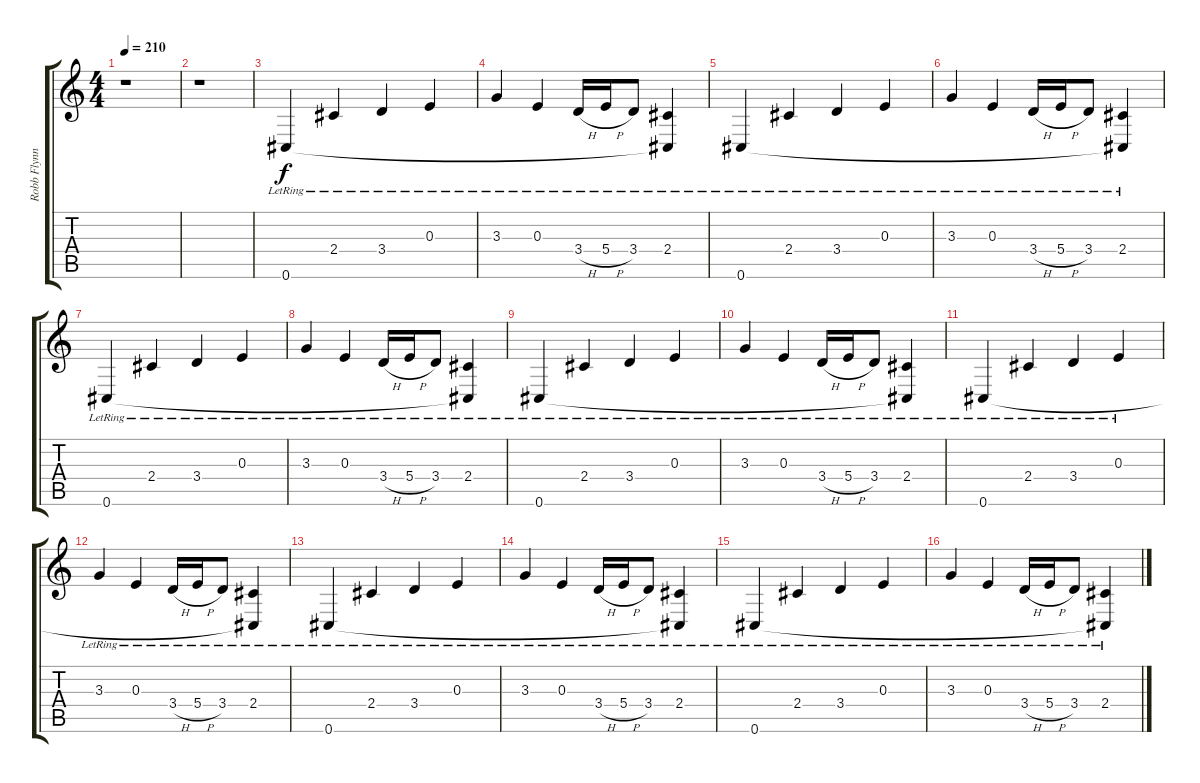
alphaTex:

\track ("Robb Flynn Cl" "Robb Flynn") {instrument electricguitarclean}
\staff {score tabs}
\tuning (Db4 Ab3 E3 B2 Gb2 Db2) {hide}
\ts (4 4)
\tempo 210
\clef g2
\ks c
r.1{dy f} |
r.1 |
0.6{lr}.4 2.4{lr}.4 3.4{lr}.4 0.3{lr}.4 |
3.3{lr}.4 0.3{lr}.4 3.4{h lr}.16 5.4{h lr}.16 3.4{lr}.8 (2.4{lr} 0.6{t}).4 |
0.6{lr}.4 2.4{lr}.4 3.4{lr}.4 0.3{lr}.4 |
3.3{lr}.4 0.3{lr}.4 3.4{h lr}.16 5.4{h lr}.16 3.4{lr}.8 (2.4{lr} 0.6{t}).4 |
0.6{lr}.4 2.4{lr}.4 3.4{lr}.4 0.3{lr}.4 |
3.3{lr}.4 0.3{lr}.4 3.4{h lr}.16 5.4{h lr}.16 3.4{lr}.8 (2.4{lr} 0.6{t}).4 |
0.6{lr}.4 2.4{lr}.4 3.4{lr}.4 0.3{lr}.4 |
3.3{lr}.4 0.3{lr}.4 3.4{h lr}.16 5.4{h lr}.16 3.4{lr}.8 (2.4{lr} 0.6{t}).4 |
0.6{lr}.4 2.4{lr}.4 3.4{lr}.4 0.3{lr}.4 |
3.3{lr}.4 0.3{lr}.4 3.4{h lr}.16 5.4{h lr}.16 3.4{lr}.8 (2.4{lr} 0.6{t}).4 |
0.6{lr}.4 2.4{lr}.4 3.4{lr}.4 0.3{lr}.4 |
3.3{lr}.4 0.3{lr}.4 3.4{h lr}.16 5.4{h lr}.16 3.4{lr}.8 (2.4{lr} 0.6{t}).4 |
0.6{lr}.4 2.4{lr}.4 3.4{lr}.4 0.3{lr}.4 |
3.3{lr}.4 0.3{lr}.4 3.4{h lr}.16 5.4{h lr}.16 3.4{lr}.8 (2.4{lr} 0.6{t}).4
